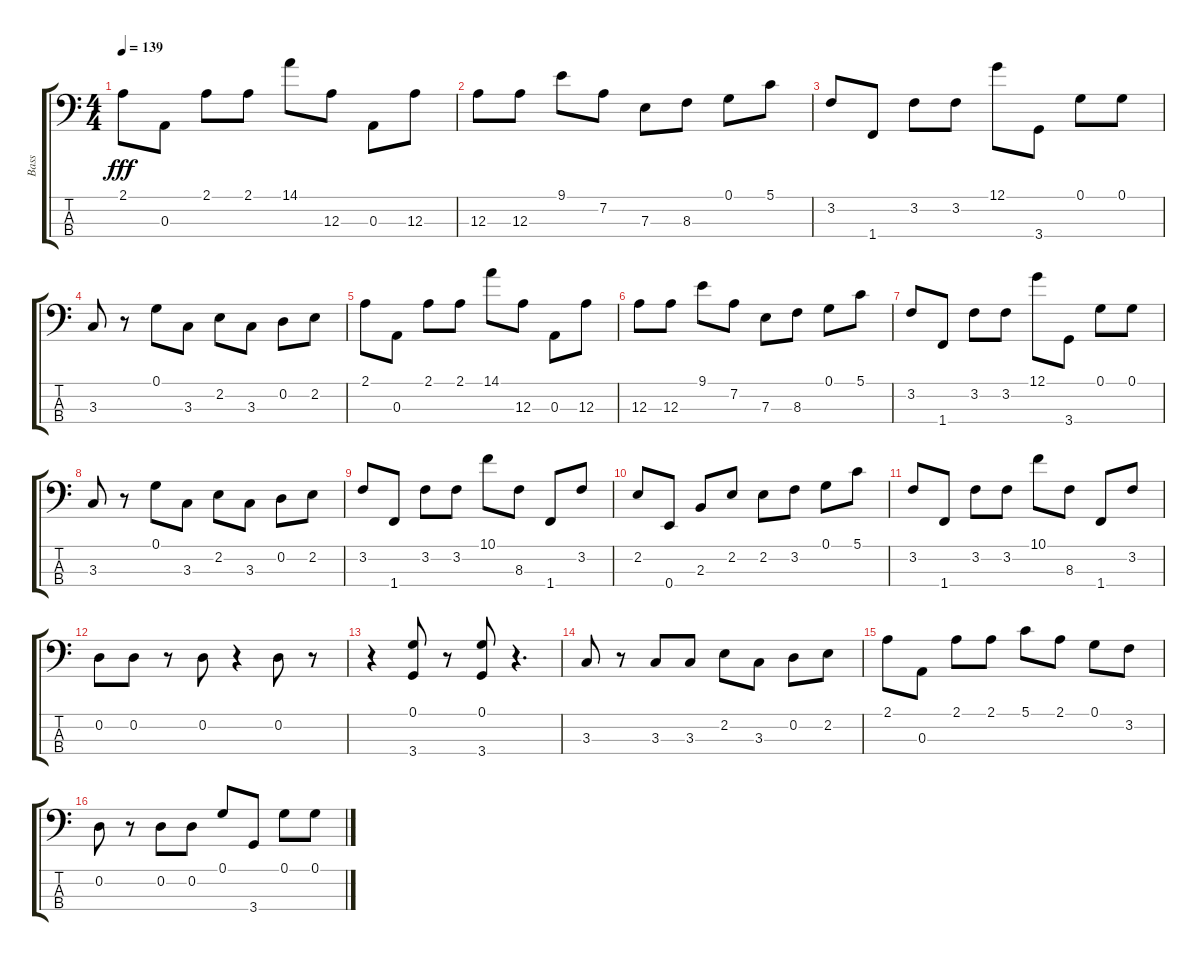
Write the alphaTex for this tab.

\track ("Bass" "Bass") {instrument synthbass1}
\staff {score tabs}
\tuning (G2 D2 A1 E1) {hide}
\ts (4 4)
\tempo 139
\clef f4
\ks c
2.1.8{dy fff} 0.3.8 2.1.8 2.1.8 14.1.8 12.3.8 0.3.8 12.3.8 |
12.3.8 12.3.8 9.1.8 7.2.8 7.3.8 8.3.8 0.1.8 5.1.8 |
3.2.8 1.4.8 3.2.8 3.2.8 12.1.8 3.4.8 0.1.8 0.1.8 |
3.3.8 r.8 0.1.8 3.3.8 2.2.8 3.3.8 0.2.8 2.2.8 |
2.1.8 0.3.8 2.1.8 2.1.8 14.1.8 12.3.8 0.3.8 12.3.8 |
12.3.8 12.3.8 9.1.8 7.2.8 7.3.8 8.3.8 0.1.8 5.1.8 |
3.2.8 1.4.8 3.2.8 3.2.8 12.1.8 3.4.8 0.1.8 0.1.8 |
3.3.8 r.8 0.1.8 3.3.8 2.2.8 3.3.8 0.2.8 2.2.8 |
3.2.8 1.4.8 3.2.8 3.2.8 10.1.8 8.3.8 1.4.8 3.2.8 |
2.2.8 0.4.8 2.3.8 2.2.8 2.2.8 3.2.8 0.1.8 5.1.8 |
3.2.8 1.4.8 3.2.8 3.2.8 10.1.8 8.3.8 1.4.8 3.2.8 |
0.2.8 0.2.8 r.8 0.2.8 r.4 0.2.8 r.8 |
r.4 (0.1 3.4).8 r.8 (0.1 3.4).8 r.4{d} |
3.3.8 r.8 3.3.8 3.3.8 2.2.8 3.3.8 0.2.8 2.2.8 |
2.1.8 0.3.8 2.1.8 2.1.8 5.1.8 2.1.8 0.1.8 3.2.8 |
0.2.8 r.8 0.2.8 0.2.8 0.1.8 3.4.8 0.1.8 0.1.8
